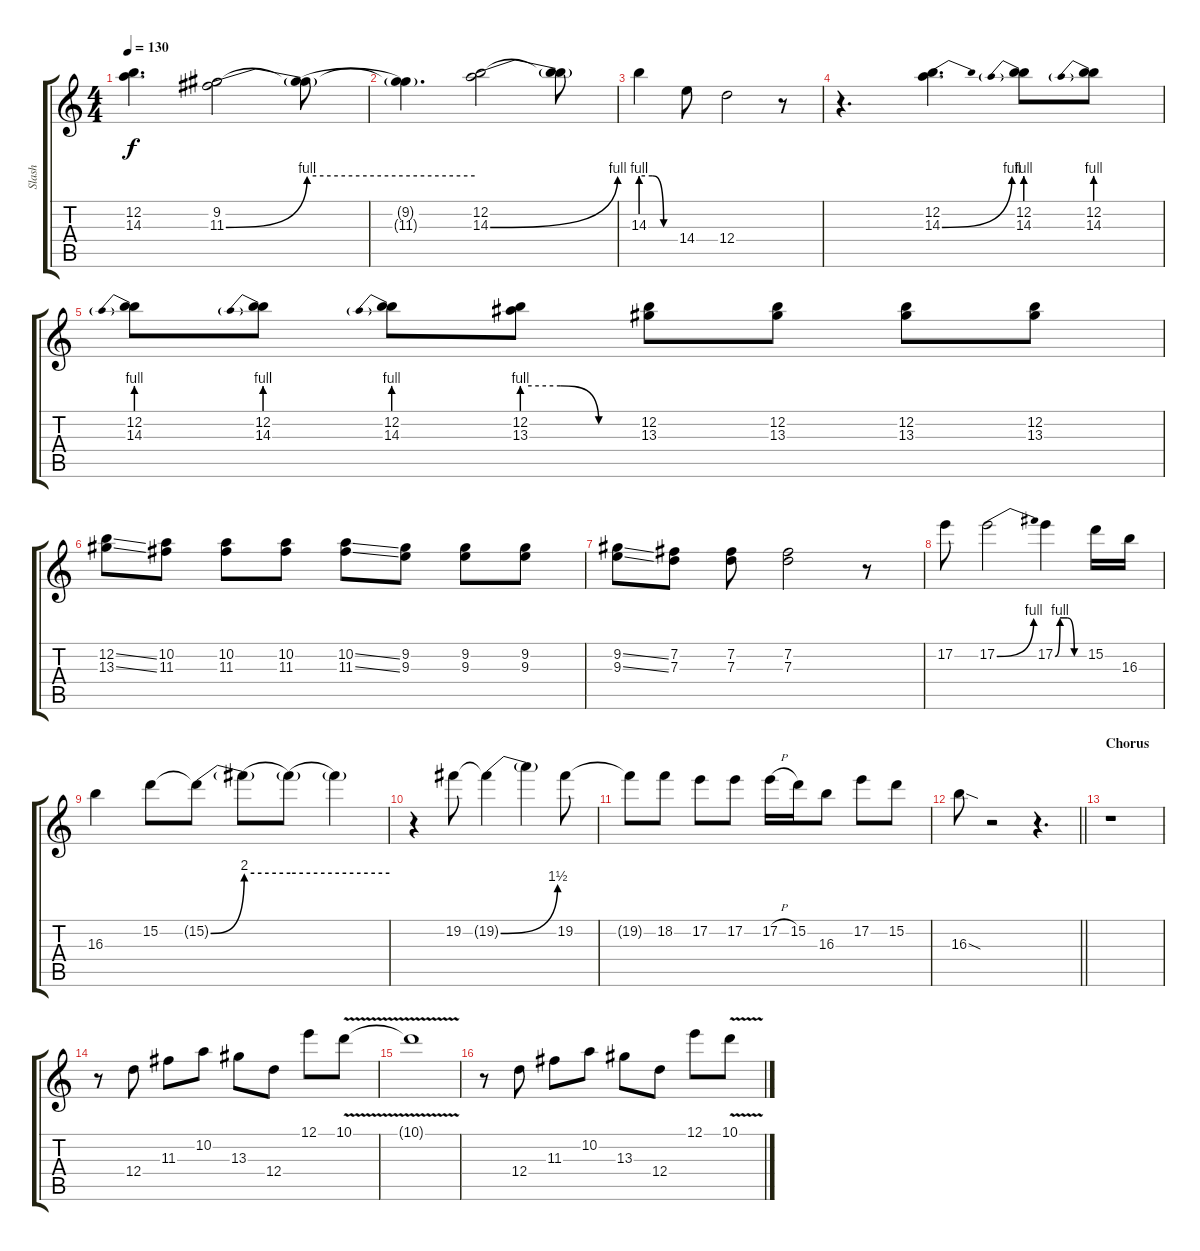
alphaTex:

\track ("Slash" "Slash") {instrument overdrivenguitar}
\staff {score tabs}
\tuning (E4 B3 G3 D3 A2 E2) {hide}
\ts (4 4)
\tempo 130
\clef g2
\ks c
(12.2{t} 14.3{t}).4{d dy f} (9.2 11.3{be (bend 0 0 60 4)}).2 (9.2{t} 11.3{be (hold 0 4 60 4) t}).8 |
(9.2{t} 11.3{t}).4{d} (12.2 14.3{be (bend 0 0 60 4)}).2 (12.2{t} 14.3{t}).8 |
14.3{be (custom 0 4 20 4 40 0 60 0)}.4 14.4.8 12.4.2 r.8 |
r.4{d} (12.2 14.3{be (bend 0 0 60 4)}).4{d} (12.2 14.3{be (prebend 0 4 60 4)}).8 (12.2 14.3{be (prebend 0 4 60 4)}).8 |
(12.2 14.3{be (prebend 0 4 60 4)}).8 (12.2 14.3{be (prebend 0 4 60 4)}).8 (12.2 14.3{be (prebend 0 4 60 4)}).8 (12.2 13.3{be (custom 0 4 20 4 40 0 60 0)}).8 (12.2 13.3).8 (12.2 13.3).8 (12.2 13.3).8 (12.2 13.3).8 |
(12.2{ss} 13.3{ss}).8 (10.2 11.3).8 (10.2 11.3).8 (10.2 11.3).8 (10.2{ss} 11.3{ss}).8 (9.2 9.3).8 (9.2 9.3).8 (9.2 9.3).8 |
(9.2{ss} 9.3{ss}).8 (7.2 7.3).8 (7.2 7.3).8 (7.2 7.3).2 r.8 |
17.2.8 17.2{be (bend 0 0 60 4)}.2 17.2{be (custom 0 0 10 4 25 4 40 0 60 0)}.4 15.2.16 16.3.16 |
16.3.4 15.2.8 15.2{be (bend 0 0 60 8) t}.8 15.2{be (hold 0 8 60 8) t}.8 15.2{be (hold 0 8 60 8) t}.8 15.2{t}.4 |
r.4 19.2.8 19.2{be (bend 0 0 60 6) t}.4 19.2{t}.4 19.2.8 |
19.2{t}.8 18.2.8 17.2.8 17.2.8 17.2{h}.16 15.2.16 16.3.8 17.2.8 15.2.8 |
\barLineRight lightlight
16.3{sod}.8 r.2 r.4{d} |
\section ("" "Chorus")
r.1 |
r.8 12.4.8 11.3.8 10.2.8 13.3.8 12.4.8 12.1.8 10.1{v}.8 |
10.1{v t}.1 |
r.8 12.4.8 11.3.8 10.2.8 13.3.8 12.4.8 12.1.8 10.1{v}.8
